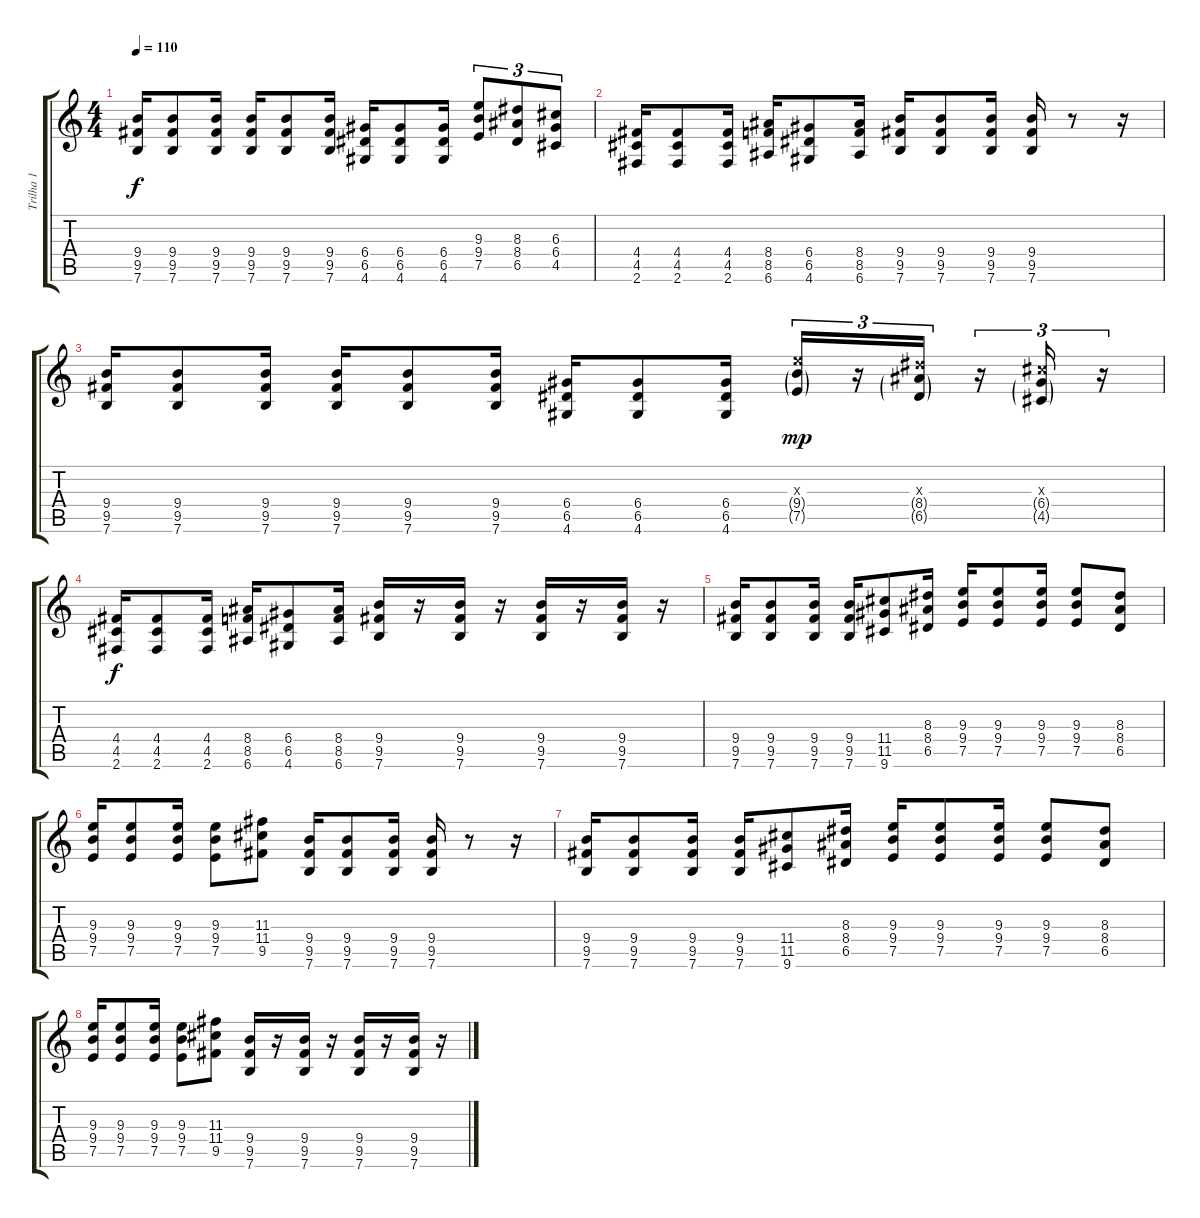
\track ("Trilha 1" "Trilha 1") {instrument distortionguitar}
\staff {score tabs}
\tuning (E4 B3 G3 D3 A2 E2) {hide}
\ts (4 4)
\tempo 110
\clef g2
\ks c
(9.4 9.5 7.6).16{dy f} (9.4 9.5 7.6).8 (9.4 9.5 7.6).16 (9.4 9.5 7.6).16 (9.4 9.5 7.6).8 (9.4 9.5 7.6).16 (6.4 6.5 4.6).16 (6.4 6.5 4.6).8 (6.4 6.5 4.6).16 (9.3 9.4 7.5).8{tu (3 2)} (8.3 8.4 6.5).8{tu (3 2)} (6.3 6.4 4.5).8{tu (3 2)} |
(4.4 4.5 2.6).16 (4.4 4.5 2.6).8 (4.4 4.5 2.6).16 (8.4 8.5 6.6).16 (6.4 6.5 4.6).8 (8.4 8.5 6.6).16 (9.4 9.5 7.6).16 (9.4 9.5 7.6).8 (9.4 9.5 7.6).16 (9.4 9.5 7.6).16 r.8 r.16 |
(9.4 9.5 7.6).16 (9.4 9.5 7.6).8 (9.4 9.5 7.6).16 (9.4 9.5 7.6).16 (9.4 9.5 7.6).8 (9.4 9.5 7.6).16 (6.4 6.5 4.6).16 (6.4 6.5 4.6).8 (6.4 6.5 4.6).16 (9.3{x} 9.4{g} 7.5{g}).16{tu (3 2) dy mp} r.16{tu (3 2)} (8.3{x} 8.4{g} 6.5{g}).16{tu (3 2)} r.16{tu (3 2)} (6.3{x} 6.4{g} 4.5{g}).16{tu (3 2)} r.16{tu (3 2)} |
(4.4 4.5 2.6).16{dy f} (4.4 4.5 2.6).8 (4.4 4.5 2.6).16 (8.4 8.5 6.6).16 (6.4 6.5 4.6).8 (8.4 8.5 6.6).16 (9.4 9.5 7.6).16 r.16 (9.4 9.5 7.6).16 r.16 (9.4 9.5 7.6).16 r.16 (9.4 9.5 7.6).16 r.16 |
(9.4 9.5 7.6).16 (9.4 9.5 7.6).8 (9.4 9.5 7.6).16 (9.4 9.5 7.6).16 (11.4 11.5 9.6).8 (8.3 8.4 6.5).16 (9.3 9.4 7.5).16 (9.3 9.4 7.5).8 (9.3 9.4 7.5).16 (9.3 9.4 7.5).8 (8.3 8.4 6.5).8 |
(9.3 9.4 7.5).16 (9.3 9.4 7.5).8 (9.3 9.4 7.5).16 (9.3 9.4 7.5).8 (11.3 11.4 9.5).8 (9.4 9.5 7.6).16 (9.4 9.5 7.6).8 (9.4 9.5 7.6).16 (9.4 9.5 7.6).16 r.8 r.16 |
(9.4 9.5 7.6).16 (9.4 9.5 7.6).8 (9.4 9.5 7.6).16 (9.4 9.5 7.6).16 (11.4 11.5 9.6).8 (8.3 8.4 6.5).16 (9.3 9.4 7.5).16 (9.3 9.4 7.5).8 (9.3 9.4 7.5).16 (9.3 9.4 7.5).8 (8.3 8.4 6.5).8 |
(9.3 9.4 7.5).16 (9.3 9.4 7.5).8 (9.3 9.4 7.5).16 (9.3 9.4 7.5).8 (11.3 11.4 9.5).8 (9.4 9.5 7.6).16 r.16 (9.4 9.5 7.6).16 r.16 (9.4 9.5 7.6).16 r.16 (9.4 9.5 7.6).16 r.16
